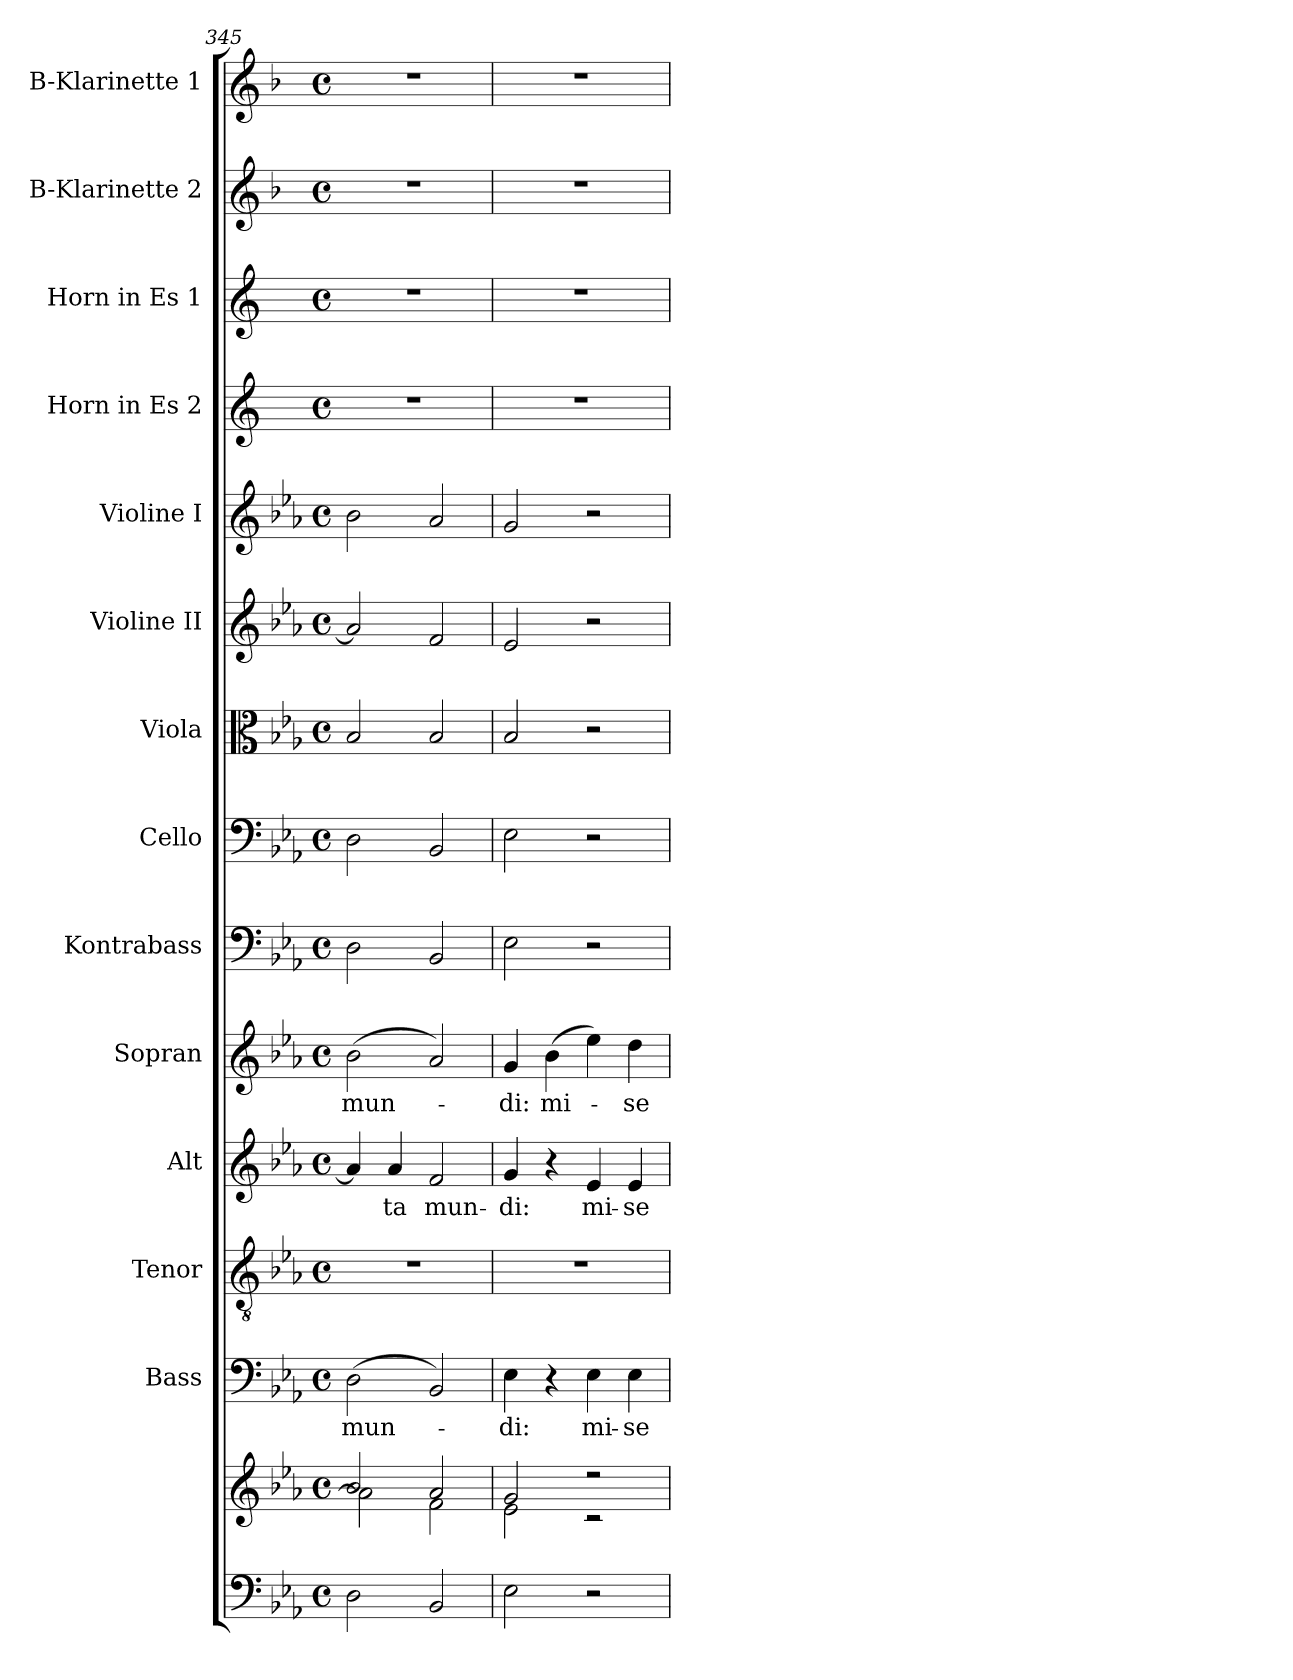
**kern	**kern	**kern	**text	**kern	**kern	**text	**kern	**text	**kern	**kern	**kern	**kern	**kern	**kern	**kern	**kern	**kern
*part14	*part14	*part13	*part13	*part12	*part11	*part11	*part10	*part10	*part9	*part8	*part7	*part6	*part5	*part4	*part3	*part2	*part1
*staff15	*staff14	*staff13	*staff13	*staff12	*staff11	*staff11	*staff10	*staff10	*staff9	*staff8	*staff7	*staff6	*staff5	*staff4	*staff3	*staff2	*staff1
*	*	*I"Bass	*	*I"Tenor	*I"Alt	*	*I"Sopran	*	*I"Kontrabass	*I"Cello	*I"Viola	*I"Violine II	*I"Violine I	*I"Horn in Es 2	*I"Horn in Es 1	*I"B-Klarinette 2	*I"B-Klarinette 1
*	*	*I'B.	*	*I'T.	*I'A.	*	*I'S.	*	*I'Kb.	*	*I'Vla.	*I'Vl. II	*I'Vl. I	*I'Hrn. 2	*I'Hrn. 1	*I'Kl. 2	*I'Kl. 1
*clefF4	*clefG2	*clefF4	*	*clefGv2	*clefG2	*	*clefG2	*	*clefF4	*clefF4	*clefC3	*clefG2	*clefG2	*clefG2	*clefG2	*clefG2	*clefG2
*	*	*	*	*	*	*	*	*	*ITrd7c12	*	*	*	*	*ITrd5c9	*ITrd5c9	*ITrd1c2	*ITrd1c2
*k[b-e-a-]	*k[b-e-a-]	*k[b-e-a-]	*	*k[b-e-a-]	*k[b-e-a-]	*	*k[b-e-a-]	*	*k[b-e-a-]	*k[b-e-a-]	*k[b-e-a-]	*k[b-e-a-]	*k[b-e-a-]	*k[b-e-a-]	*k[b-e-a-]	*k[b-e-a-]	*k[b-e-a-]
*E-:	*E-:	*E-:	*	*E-:	*E-:	*	*E-:	*	*E-:	*E-:	*E-:	*E-:	*E-:	*E-:	*E-:	*E-:	*E-:
*M4/4	*M4/4	*M4/4	*	*M4/4	*M4/4	*	*M4/4	*	*M4/4	*M4/4	*M4/4	*M4/4	*M4/4	*M4/4	*M4/4	*M4/4	*M4/4
*met(c)	*met(c)	*met(c)	*	*met(c)	*met(c)	*	*met(c)	*	*met(c)	*met(c)	*met(c)	*met(c)	*met(c)	*met(c)	*met(c)	*met(c)	*met(c)
=345	=345	=345	=345	=345	=345	=345	=345	=345	=345	=345	=345	=345	=345	=345	=345	=345	=345
*	*^	*	*	*	*	*	*	*	*	*	*	*	*	*	*	*	*
!	!	!	!	!LO:LY:b	!	!	!	!	!LO:LY:b	!	!	!	!	!	!	!	!	!
2D\	2b-/	2a-\]	(>2D\	mun-	1r	4a-/]	.	(>2b-\	mun-	2DD\	2D\	2B-/	2a-/]	2b-\	1r	1r	1r	1r
!	!	!	!	!	!	!	!LO:LY:b	!	!	!	!	!	!	!	!	!	!	!
.	.	.	.	.	.	4a-/	-ta	.	.	.	.	.	.	.	.	.	.	.
!	!	!	!	!	!	!	!LO:LY:b	!	!	!	!	!	!	!	!	!	!	!
2BB-/	2a-/	2f\	2BB-/)	.	.	2f/	mun-	2a-/)	.	2BBB-/	2BB-/	2B-/	2f/	2a-/	.	.	.	.
=346	=346	=346	=346	=346	=346	=346	=346	=346	=346	=346	=346	=346	=346	=346	=346	=346	=346	=346
!	!	!	!	!LO:LY:b	!	!	!LO:LY:b	!	!LO:LY:b	!	!	!	!	!	!	!	!	!
2E-\	2g/	2e-\	4E-\	-di:	1r	4g/	-di:	4g/	-di:	2EE-\	2E-\	2B-/	2e-/	2g/	1r	1r	1r	1r
!	!	!	!	!	!	!	!	!	!LO:LY:b	!	!	!	!	!	!	!	!	!
.	.	.	4r	.	.	4r	.	(>4b-\	mi-	.	.	.	.	.	.	.	.	.
!	!	!	!	!LO:LY:b	!	!	!LO:LY:b	!	!	!	!	!	!	!	!	!	!	!
2r	2r	2r	4E-\	mi-	.	4e-/	mi-	4ee-\)	.	2r	2r	2r	2r	2r	.	.	.	.
!	!	!	!	!LO:LY:b	!	!	!LO:LY:b	!	!LO:LY:b	!	!	!	!	!	!	!	!	!
.	.	.	4E-\	-se-	.	4e-/	-se-	4dd\	-se-	.	.	.	.	.	.	.	.	.
*	*v	*v	*	*	*	*	*	*	*	*	*	*	*	*	*	*	*	*
=	=	=	=	=	=	=	=	=	=	=	=	=	=	=	=	=	=
*-	*-	*-	*-	*-	*-	*-	*-	*-	*-	*-	*-	*-	*-	*-	*-	*-	*-
